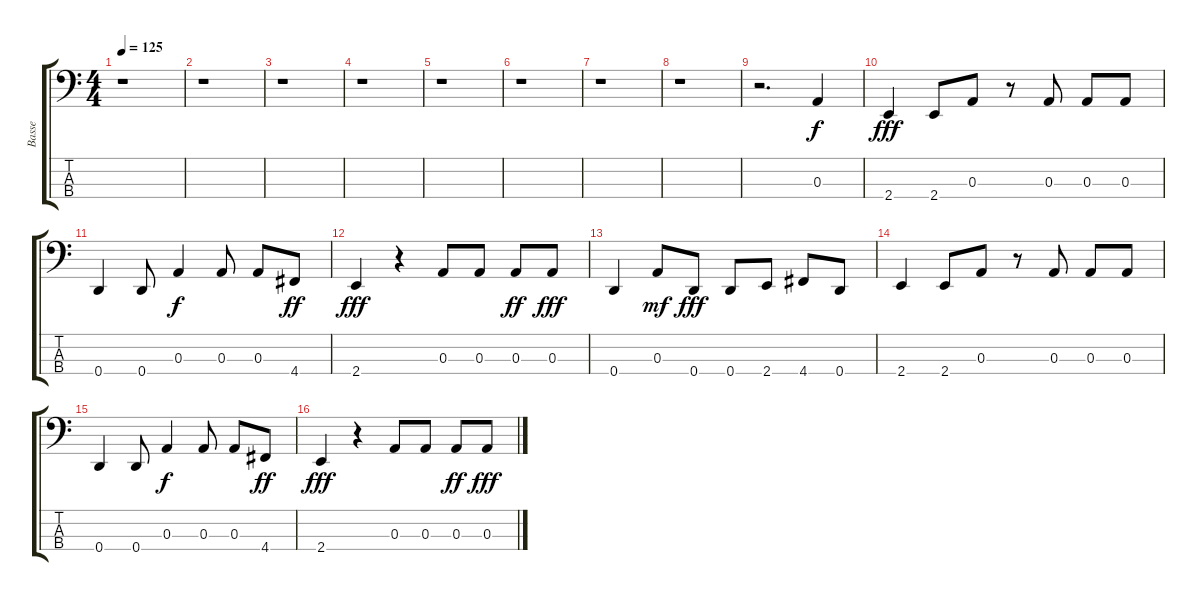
\track ("Basse" "Basse") {instrument electricbassfinger}
\staff {score tabs}
\tuning (G2 D2 A1 D1) {hide}
\ts (4 4)
\tempo 125
\clef f4
\ks c
r.1{dy f} |
r.1 |
r.1 |
r.1 |
r.1 |
r.1 |
r.1 |
r.1 |
r.2{d} 0.3.4 |
2.4.4{dy fff} 2.4.8 0.3.8 r.8 0.3.8 0.3.8 0.3.8 |
0.4.4 0.4.8 0.3.4{dy f} 0.3.8 0.3.8 4.4.8{dy ff} |
2.4.4{dy fff} r.4 0.3.8 0.3.8 0.3.8{dy ff} 0.3.8{dy fff} |
0.4.4 0.3.8{dy mf} 0.4.8{dy fff} 0.4.8 2.4.8 4.4.8 0.4.8 |
2.4.4 2.4.8 0.3.8 r.8 0.3.8 0.3.8 0.3.8 |
0.4.4 0.4.8 0.3.4{dy f} 0.3.8 0.3.8 4.4.8{dy ff} |
2.4.4{dy fff} r.4 0.3.8 0.3.8 0.3.8{dy ff} 0.3.8{dy fff}
